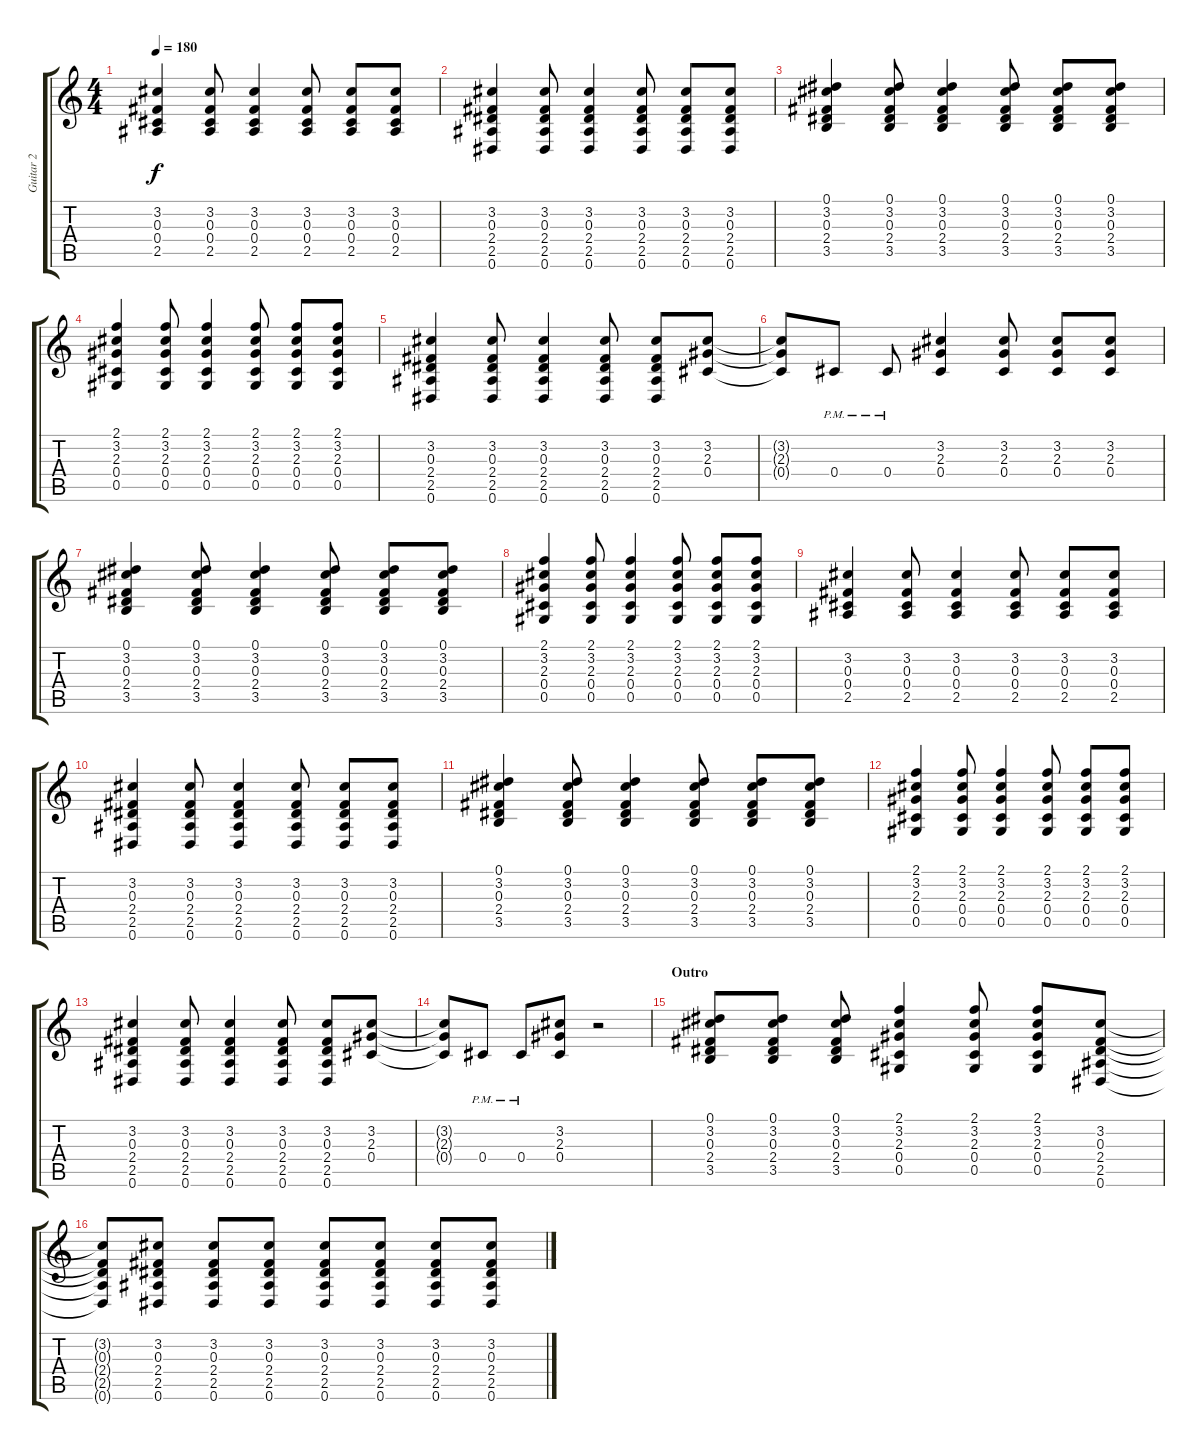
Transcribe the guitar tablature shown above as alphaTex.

\track ("Guitar 2" "Guitar 2") {instrument overdrivenguitar}
\staff {score tabs}
\tuning (Eb4 Bb3 Gb3 Db3 Ab2 Eb2) {hide}
\ts (4 4)
\tempo 180
\clef g2
\ks c
(3.2 0.3 0.4 2.5).4{dy f} (3.2 0.3 0.4 2.5).8 (3.2 0.3 0.4 2.5).4 (3.2 0.3 0.4 2.5).8 (3.2 0.3 0.4 2.5).8 (3.2 0.3 0.4 2.5).8 |
(3.2 0.3 2.4 2.5 0.6).4 (3.2 0.3 2.4 2.5 0.6).8 (3.2 0.3 2.4 2.5 0.6).4 (3.2 0.3 2.4 2.5 0.6).8 (3.2 0.3 2.4 2.5 0.6).8 (3.2 0.3 2.4 2.5 0.6).8 |
(0.1 3.2 0.3 2.4 3.5).4 (0.1 3.2 0.3 2.4 3.5).8 (0.1 3.2 0.3 2.4 3.5).4 (0.1 3.2 0.3 2.4 3.5).8 (0.1 3.2 0.3 2.4 3.5).8 (0.1 3.2 0.3 2.4 3.5).8 |
(2.1 3.2 2.3 0.4 0.5).4 (2.1 3.2 2.3 0.4 0.5).8 (2.1 3.2 2.3 0.4 0.5).4 (2.1 3.2 2.3 0.4 0.5).8 (2.1 3.2 2.3 0.4 0.5).8 (2.1 3.2 2.3 0.4 0.5).8 |
(3.2 0.3 2.4 2.5 0.6).4 (3.2 0.3 2.4 2.5 0.6).8 (3.2 0.3 2.4 2.5 0.6).4 (3.2 0.3 2.4 2.5 0.6).8 (3.2 0.3 2.4 2.5 0.6).8 (3.2 2.3 0.4).8 |
(3.2{t} 2.3{t} 0.4{t}).8 0.4{pm}.8 0.4{pm}.8 (3.2 2.3 0.4).4 (3.2 2.3 0.4).8 (3.2 2.3 0.4).8 (3.2 2.3 0.4).8 |
(0.1 3.2 0.3 2.4 3.5).4 (0.1 3.2 0.3 2.4 3.5).8 (0.1 3.2 0.3 2.4 3.5).4 (0.1 3.2 0.3 2.4 3.5).8 (0.1 3.2 0.3 2.4 3.5).8 (0.1 3.2 0.3 2.4 3.5).8 |
(2.1 3.2 2.3 0.4 0.5).4 (2.1 3.2 2.3 0.4 0.5).8 (2.1 3.2 2.3 0.4 0.5).4 (2.1 3.2 2.3 0.4 0.5).8 (2.1 3.2 2.3 0.4 0.5).8 (2.1 3.2 2.3 0.4 0.5).8 |
(3.2 0.3 0.4 2.5).4 (3.2 0.3 0.4 2.5).8 (3.2 0.3 0.4 2.5).4 (3.2 0.3 0.4 2.5).8 (3.2 0.3 0.4 2.5).8 (3.2 0.3 0.4 2.5).8 |
(3.2 0.3 2.4 2.5 0.6).4 (3.2 0.3 2.4 2.5 0.6).8 (3.2 0.3 2.4 2.5 0.6).4 (3.2 0.3 2.4 2.5 0.6).8 (3.2 0.3 2.4 2.5 0.6).8 (3.2 0.3 2.4 2.5 0.6).8 |
(0.1 3.2 0.3 2.4 3.5).4 (0.1 3.2 0.3 2.4 3.5).8 (0.1 3.2 0.3 2.4 3.5).4 (0.1 3.2 0.3 2.4 3.5).8 (0.1 3.2 0.3 2.4 3.5).8 (0.1 3.2 0.3 2.4 3.5).8 |
(2.1 3.2 2.3 0.4 0.5).4 (2.1 3.2 2.3 0.4 0.5).8 (2.1 3.2 2.3 0.4 0.5).4 (2.1 3.2 2.3 0.4 0.5).8 (2.1 3.2 2.3 0.4 0.5).8 (2.1 3.2 2.3 0.4 0.5).8 |
(3.2 0.3 2.4 2.5 0.6).4 (3.2 0.3 2.4 2.5 0.6).8 (3.2 0.3 2.4 2.5 0.6).4 (3.2 0.3 2.4 2.5 0.6).8 (3.2 0.3 2.4 2.5 0.6).8 (3.2 2.3 0.4).8 |
(3.2{t} 2.3{t} 0.4{t}).8 0.4{pm}.8 0.4{pm}.8 (3.2 2.3 0.4).8 r.2 |
\section ("" "Outro")
(0.1 3.2 0.3 2.4 3.5).8 (0.1 3.2 0.3 2.4 3.5).8 (0.1 3.2 0.3 2.4 3.5).8 (2.1 3.2 2.3 0.4 0.5).4 (2.1 3.2 2.3 0.4 0.5).8 (2.1 3.2 2.3 0.4 0.5).8 (3.2 0.3 2.4 2.5 0.6).8 |
(3.2{t} 0.3{t} 2.4{t} 2.5{t} 0.6{t}).8 (3.2 0.3 2.4 2.5 0.6).8 (3.2 0.3 2.4 2.5 0.6).8 (3.2 0.3 2.4 2.5 0.6).8 (3.2 0.3 2.4 2.5 0.6).8 (3.2 0.3 2.4 2.5 0.6).8 (3.2 0.3 2.4 2.5 0.6).8 (3.2 0.3 2.4 2.5 0.6).8
